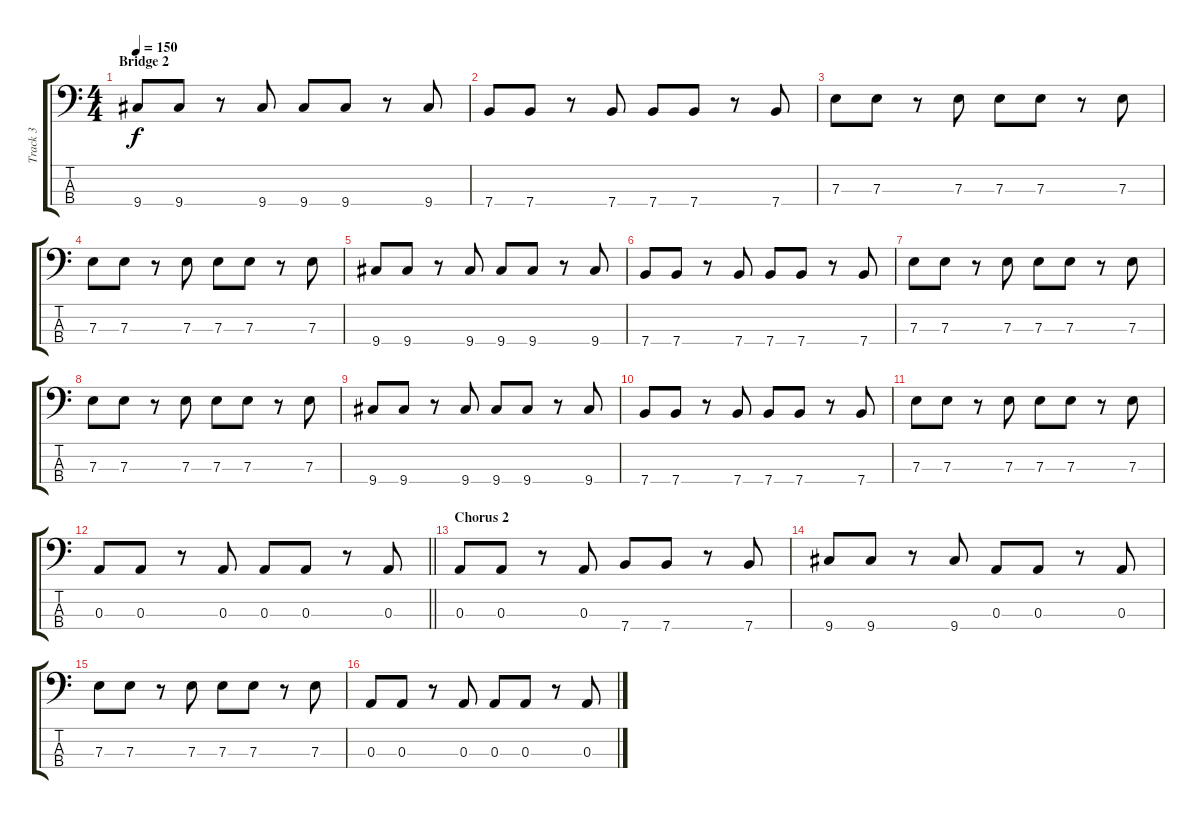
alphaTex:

\track ("Track 3" "Track 3") {instrument electricbasspick}
\staff {score tabs}
\tuning (G2 D2 A1 E1) {hide}
\ts (4 4)
\section ("" "Bridge 2")
\tempo 150
\clef f4
\ks c
9.4.8{dy f} 9.4.8 r.8 9.4.8 9.4.8 9.4.8 r.8 9.4.8 |
7.4.8 7.4.8 r.8 7.4.8 7.4.8 7.4.8 r.8 7.4.8 |
7.3.8 7.3.8 r.8 7.3.8 7.3.8 7.3.8 r.8 7.3.8 |
7.3.8 7.3.8 r.8 7.3.8 7.3.8 7.3.8 r.8 7.3.8 |
9.4.8 9.4.8 r.8 9.4.8 9.4.8 9.4.8 r.8 9.4.8 |
7.4.8 7.4.8 r.8 7.4.8 7.4.8 7.4.8 r.8 7.4.8 |
7.3.8 7.3.8 r.8 7.3.8 7.3.8 7.3.8 r.8 7.3.8 |
7.3.8 7.3.8 r.8 7.3.8 7.3.8 7.3.8 r.8 7.3.8 |
9.4.8 9.4.8 r.8 9.4.8 9.4.8 9.4.8 r.8 9.4.8 |
7.4.8 7.4.8 r.8 7.4.8 7.4.8 7.4.8 r.8 7.4.8 |
7.3.8 7.3.8 r.8 7.3.8 7.3.8 7.3.8 r.8 7.3.8 |
\barLineRight lightlight
0.3.8 0.3.8 r.8 0.3.8 0.3.8 0.3.8 r.8 0.3.8 |
\section ("" "Chorus 2")
0.3.8 0.3.8 r.8 0.3.8 7.4.8 7.4.8 r.8 7.4.8 |
9.4.8 9.4.8 r.8 9.4.8 0.3.8 0.3.8 r.8 0.3.8 |
7.3.8 7.3.8 r.8 7.3.8 7.3.8 7.3.8 r.8 7.3.8 |
0.3.8 0.3.8 r.8 0.3.8 0.3.8 0.3.8 r.8 0.3.8
